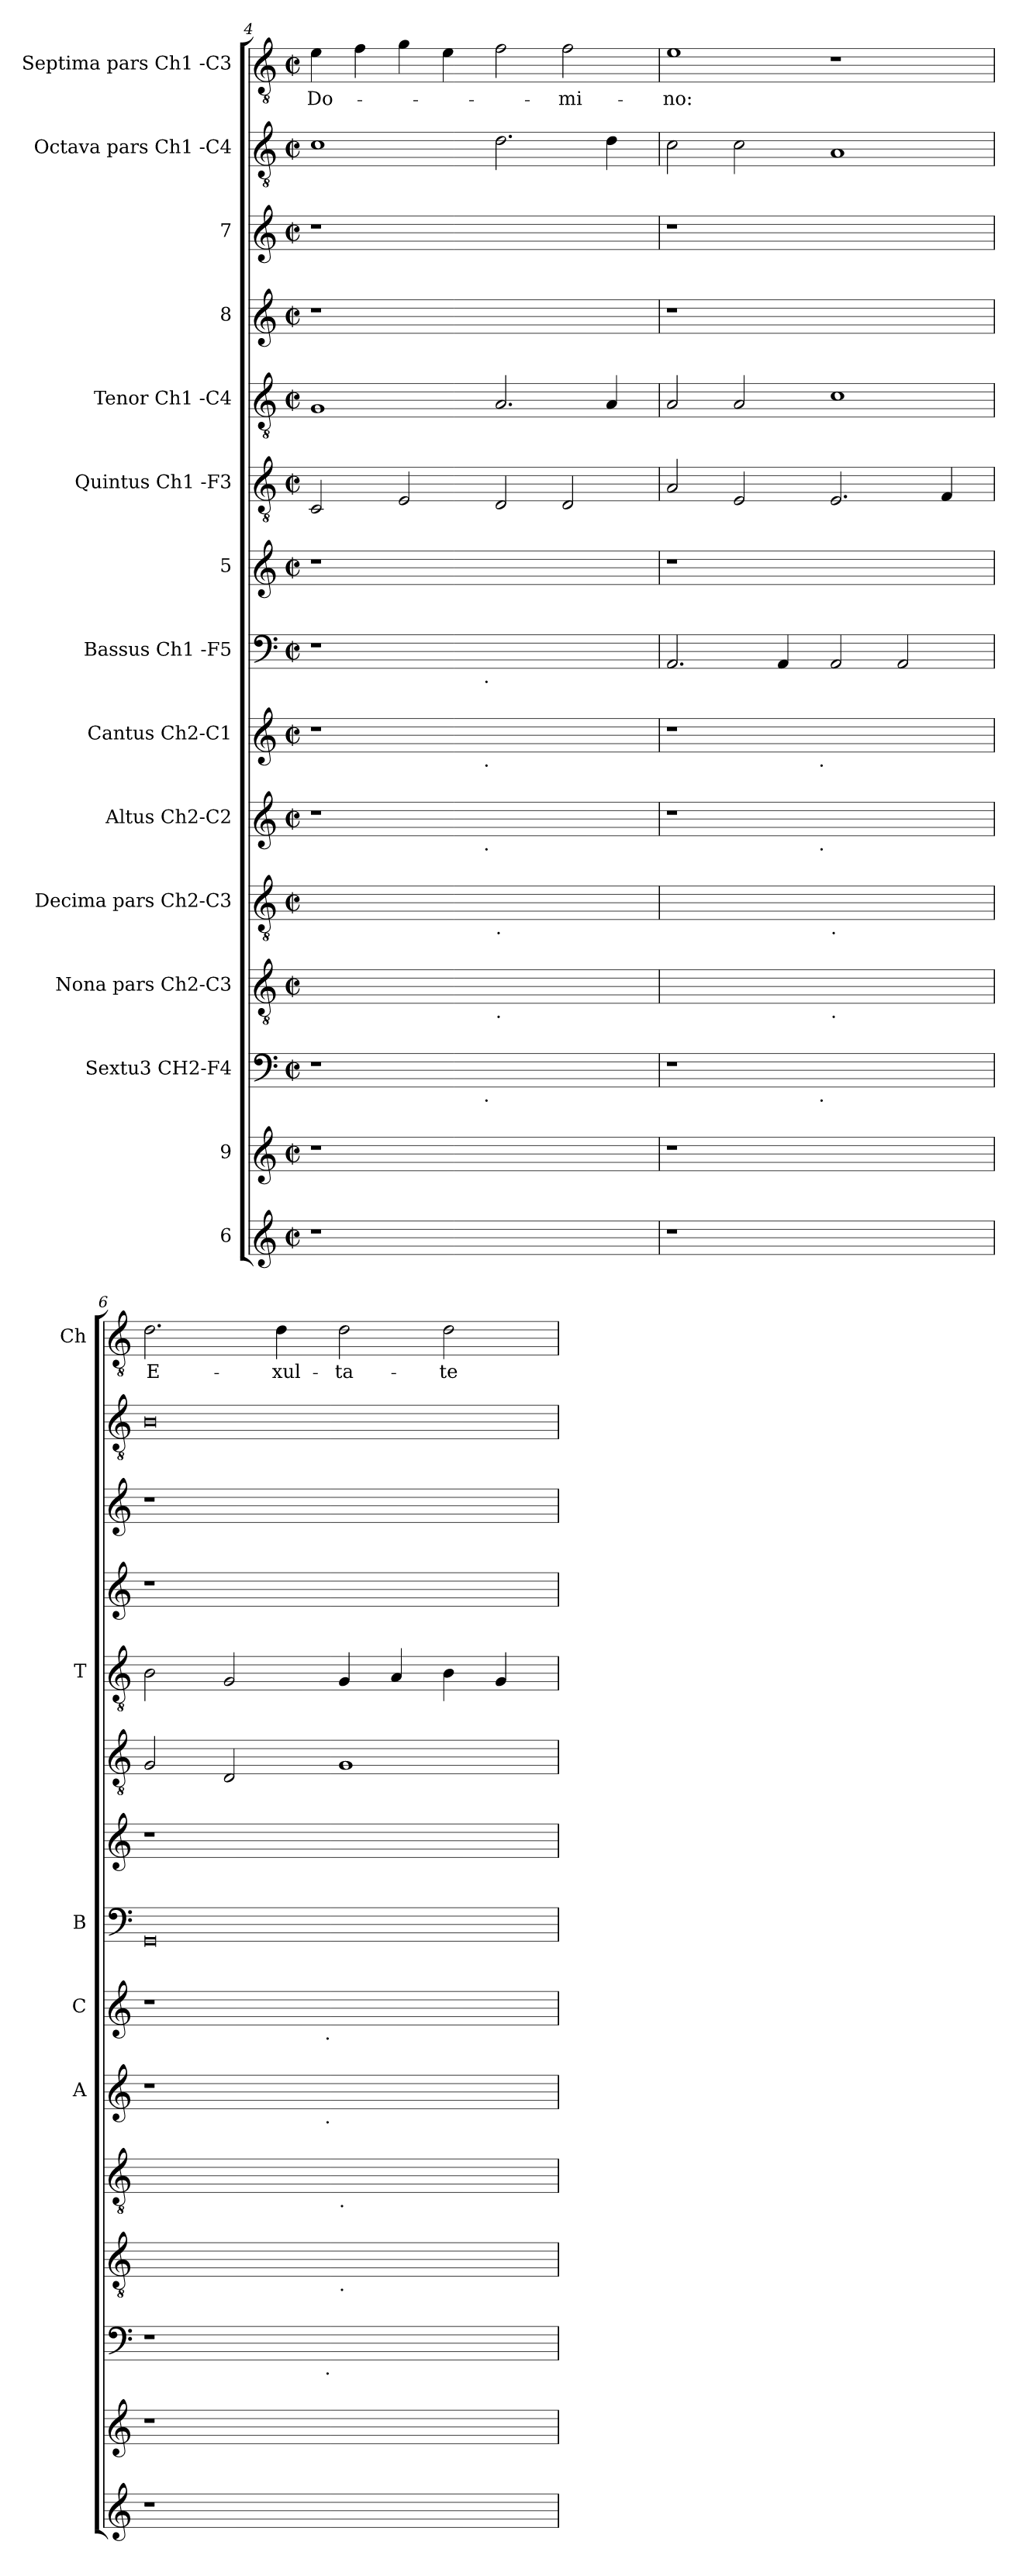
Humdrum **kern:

**kern	**kern	**kern	**kern	**kern	**kern	**kern	**kern	**kern	**kern	**kern	**kern	**kern	**kern	**kern	**text
*part15	*part14	*part13	*part12	*part11	*part10	*part9	*part8	*part7	*part6	*part5	*part4	*part3	*part2	*part1	*part1
*staff15	*staff14	*staff13	*staff12	*staff11	*staff10	*staff9	*staff8	*staff7	*staff6	*staff5	*staff4	*staff3	*staff2	*staff1	*staff1
*I"6	*I"9	*I"Sextu3 CH2-F4	*I"Nona pars Ch2-C3	*I"Decima pars Ch2-C3	*I"Altus Ch2-C2	*I"Cantus Ch2-C1	*I"Bassus Ch1 -F5	*I"5	*I"Quintus Ch1 -F3	*I"Tenor Ch1 -C4	*I"8	*I"7	*I"Octava pars Ch1 -C4	*I"Septima pars Ch1 -C3	*
*	*	*	*	*	*I'A	*I'C	*I'B	*	*	*I'T	*	*	*	*I'Ch	*
*clefG2	*clefG2	*clefF4	*clefGv2	*clefGv2	*clefG2	*clefG2	*clefF4	*clefG2	*clefGv2	*clefGv2	*clefG2	*clefG2	*clefGv2	*clefGv2	*
*	*	*	*	*	*	*	*ITrd7c12	*	*	*	*	*	*	*	*
*k[]	*k[]	*k[]	*k[]	*k[]	*k[]	*k[]	*k[]	*k[]	*k[]	*k[]	*k[]	*k[]	*k[]	*k[]	*
*C:	*C:	*C:	*C:	*C:	*C:	*C:	*C:	*C:	*C:	*C:	*C:	*C:	*C:	*C:	*
*M2/2	*M2/2	*M2/2	*M2/2	*M2/2	*M2/2	*M2/2	*M2/2	*M2/2	*M2/2	*M2/2	*M2/2	*M2/2	*M2/2	*M2/2	*
*met(c|)	*met(c|)	*met(c|)	*met(c|)	*met(c|)	*met(c|)	*met(c|)	*met(c|)	*met(c|)	*met(c|)	*met(c|)	*met(c|)	*met(c|)	*met(c|)	*met(c|)	*
=4	=4	=4	=4	=4	=4	=4	=4	=4	=4	=4	=4	=4	=4	=4	=4
!	!	!	!	!	!	!	!	!	!	!	!	!	!	!	!LO:LY:b
*	*	*^	*	*	*^	*^	*^	*	*	*	*	*	*	*	*
1r	1r	1r	2ryy	1ryy	1ryy	1r	2ryy	1r	2ryy	1r	2ryy	1r	2C/	1G	1r	1r	1c	4e\	Do-
.	.	.	.	.	.	.	.	.	.	.	.	.	.	.	.	.	.	4f\	.
.	.	.	4...ryy	.	.	.	4...ryy	.	4...ryy	.	4...ryy	.	2E/	.	.	.	.	4g\	.
.	.	.	.	.	.	.	.	.	.	.	.	.	.	.	.	.	.	4e\	.
!	!	!	!	!	!	!	!	!	!	!	!LO:TX:b:t=.	!	!	!	!	!	!	!	!
!	!	!	!	!	!	!	!	!	!LO:TX:b:t=.	!	!	!	!	!	!	!	!	!	!
!	!	!	!	!	!	!	!LO:TX:b:t=.	!	!	!	!	!	!	!	!	!	!	!	!
!	!	!	!LO:TX:b:t=.	!	!	!	!	!	!	!	!	!	!	!	!	!	!	!	!
.	.	.	1ryy	.	.	.	1ryy	.	1ryy	.	1ryy	.	.	.	.	.	.	.	.
!	!	!	!	!	!LO:TX:b:t=.	!	!	!	!	!	!	!	!	!	!	!	!	!	!
!	!	!	!	!LO:TX:b:t=.	!	!	!	!	!	!	!	!	!	!	!	!	!	!	!
1ryy	1ryy	1ryy	.	1ryy	1ryy	1ryy	.	1ryy	.	1ryy	.	1ryy	2D/	2.A/	1ryy	1ryy	2.d\	2f\	.
!	!	!	!	!	!	!	!	!	!	!	!	!	!	!	!	!	!	!	!LO:LY:b
.	.	.	.	.	.	.	.	.	.	.	.	.	2D/	.	.	.	.	2f\	-mi-
.	.	.	.	.	.	.	.	.	.	.	.	.	.	4A/	.	.	4d\	.	.
.	.	.	32ryy	.	.	.	32ryy	.	32ryy	.	32ryy	.	.	.	.	.	.	.	.
=5	=5	=5	=5	=5	=5	=5	=5	=5	=5	=5	=5	=5	=5	=5	=5	=5	=5	=5	=5
!	!	!	!	!	!	!	!	!	!	!	!	!	!	!	!	!	!	!	!LO:LY:b
*	*	*	*	*	*	*	*	*	*	*v	*v	*	*	*	*	*	*	*	*
1r	1r	1r	2ryy	1ryy	1ryy	1r	2ryy	1r	2ryy	2.AAA/	1r	2A/	2A/	1r	1r	2c\	1e	-no:
.	.	.	4...ryy	.	.	.	4...ryy	.	4...ryy	.	.	2E/	2A/	.	.	2c\	.	.
.	.	.	.	.	.	.	.	.	.	4AAA/	.	.	.	.	.	.	.	.
!	!	!	!	!	!	!	!	!	!LO:TX:b:t=.	!	!	!	!	!	!	!	!	!
!	!	!	!	!	!	!	!LO:TX:b:t=.	!	!	!	!	!	!	!	!	!	!	!
!	!	!	!LO:TX:b:t=.	!	!	!	!	!	!	!	!	!	!	!	!	!	!	!
.	.	.	1ryy	.	.	.	1ryy	.	1ryy	.	.	.	.	.	.	.	.	.
!	!	!	!	!	!LO:TX:b:t=.	!	!	!	!	!	!	!	!	!	!	!	!	!
!	!	!	!	!LO:TX:b:t=.	!	!	!	!	!	!	!	!	!	!	!	!	!	!
1ryy	1ryy	1ryy	.	1ryy	1ryy	1ryy	.	1ryy	.	2AAA/	1ryy	2.E/	1c	1ryy	1ryy	1A	1r	.
.	.	.	.	.	.	.	.	.	.	2AAA/	.	.	.	.	.	.	.	.
.	.	.	.	.	.	.	.	.	.	.	.	4F/	.	.	.	.	.	.
.	.	.	32ryy	.	.	.	32ryy	.	32ryy	.	.	.	.	.	.	.	.	.
=6	=6	=6	=6	=6	=6	=6	=6	=6	=6	=6	=6	=6	=6	=6	=6	=6	=6	=6
!	!	!	!	!	!	!	!	!	!	!	!	!	!	!	!	!	!	!LO:LY:b
1r	1r	1r	2ryy	1ryy	1ryy	1r	2ryy	1r	2ryy	0GGG	1r	2G/	2B\	1r	1r	0B	2.d\	E-
.	.	.	4...ryy	.	.	.	4...ryy	.	4...ryy	.	.	2D/	2G/	.	.	.	.	.
!	!	!	!	!	!	!	!	!	!	!	!	!	!	!	!	!	!	!LO:LY:b
.	.	.	.	.	.	.	.	.	.	.	.	.	.	.	.	.	4d\	-xul-
!	!	!	!	!	!	!	!	!	!LO:TX:b:t=.	!	!	!	!	!	!	!	!	!
!	!	!	!	!	!	!	!LO:TX:b:t=.	!	!	!	!	!	!	!	!	!	!	!
!	!	!	!LO:TX:b:t=.	!	!	!	!	!	!	!	!	!	!	!	!	!	!	!
.	.	.	1ryy	.	.	.	1ryy	.	1ryy	.	.	.	.	.	.	.	.	.
!	!	!	!	!	!LO:TX:b:t=.	!	!	!	!	!	!	!	!	!	!	!	!	!
!	!	!	!	!LO:TX:b:t=.	!	!	!	!	!	!	!	!	!	!	!	!	!	!
!	!	!	!	!	!	!	!	!	!	!	!	!	!	!	!	!	!	!LO:LY:b
1ryy	1ryy	1ryy	.	1ryy	1ryy	1ryy	.	1ryy	.	.	1ryy	1G	4G/	1ryy	1ryy	.	2d\	-ta-
.	.	.	.	.	.	.	.	.	.	.	.	.	4A/	.	.	.	.	.
!	!	!	!	!	!	!	!	!	!	!	!	!	!	!	!	!	!	!LO:LY:b
.	.	.	.	.	.	.	.	.	.	.	.	.	4B\	.	.	.	2d\	-te
.	.	.	.	.	.	.	.	.	.	.	.	.	4G/	.	.	.	.	.
.	.	.	32ryy	.	.	.	32ryy	.	32ryy	.	.	.	.	.	.	.	.	.
*	*	*	*	*	*	*v	*v	*	*	*	*	*	*	*	*	*	*	*
*	*	*v	*v	*	*	*	*v	*v	*	*	*	*	*	*	*	*	*
=	=	=	=	=	=	=	=	=	=	=	=	=	=	=	=
*-	*-	*-	*-	*-	*-	*-	*-	*-	*-	*-	*-	*-	*-	*-	*-
